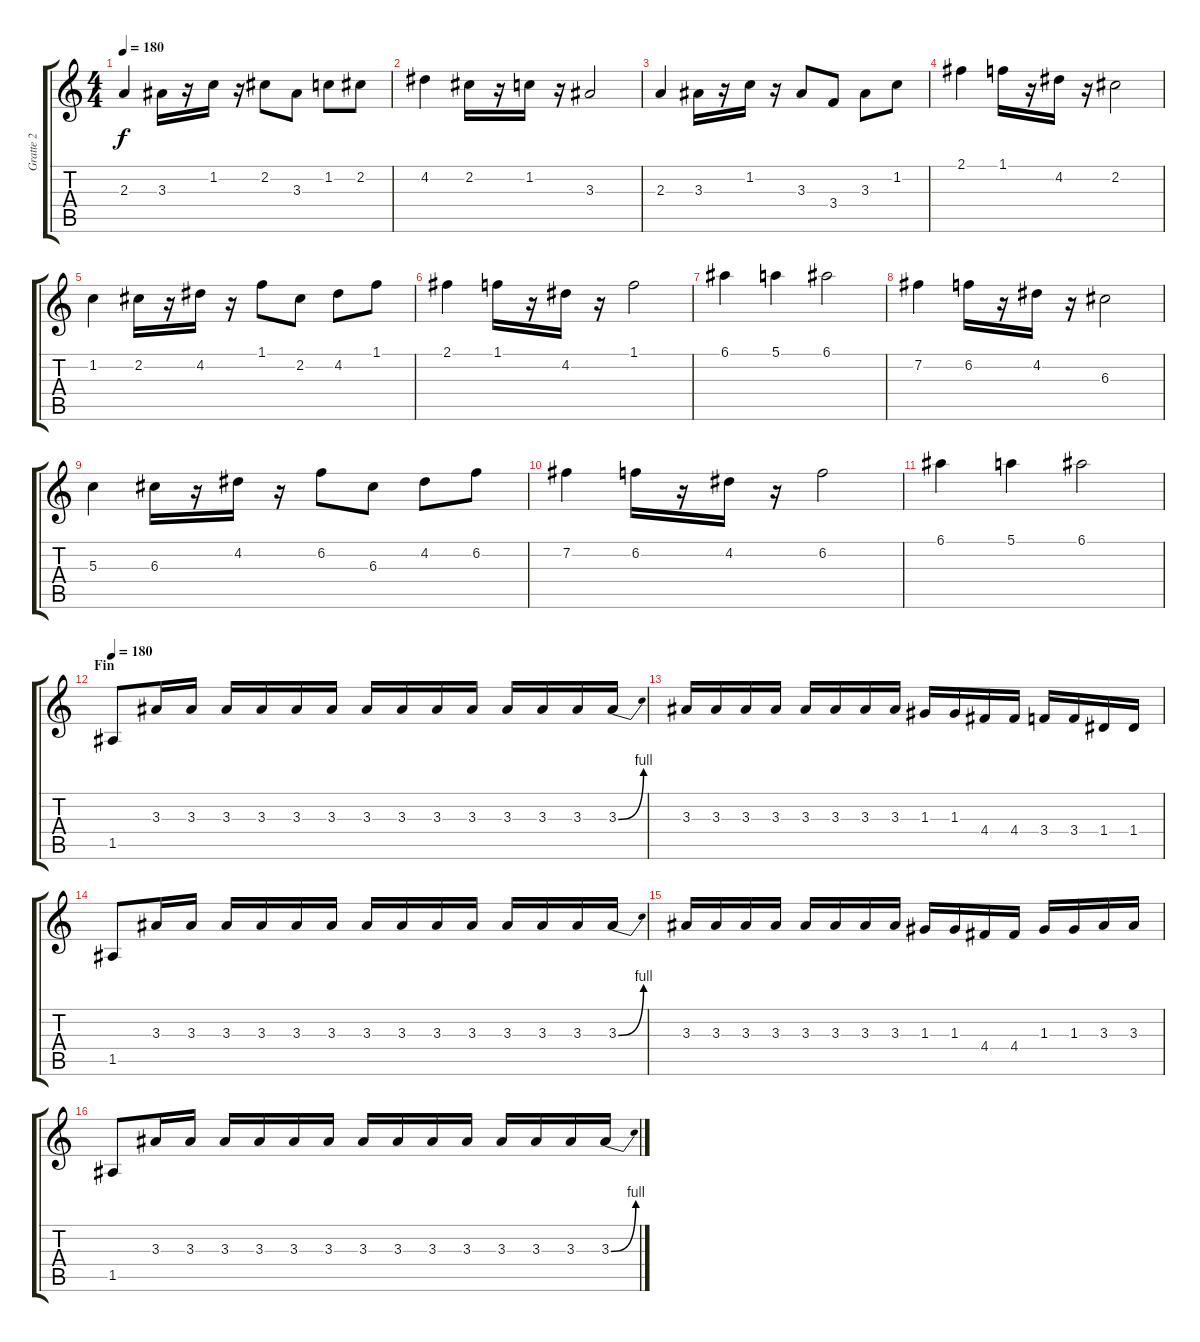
\track ("Gratte 2" "Gratte 2") {instrument overdrivenguitar}
\staff {score tabs}
\tuning (E4 B3 G3 D3 A2 E2) {hide}
\ts (4 4)
\tempo 180
\clef g2
\ks c
2.3.4{dy f} 3.3.16 r.16 1.2.16 r.16 2.2.8 3.3.8 1.2.8 2.2.8 |
4.2.4 2.2.16 r.16 1.2.16 r.16 3.3.2 |
2.3.4 3.3.16 r.16 1.2.16 r.16 3.3.8 3.4.8 3.3.8 1.2.8 |
2.1.4 1.1.16 r.16 4.2.16 r.16 2.2.2 |
1.2.4 2.2.16 r.16 4.2.16 r.16 1.1.8 2.2.8 4.2.8 1.1.8 |
2.1.4 1.1.16 r.16 4.2.16 r.16 1.1.2 |
6.1.4 5.1.4 6.1.2 |
7.2.4 6.2.16 r.16 4.2.16 r.16 6.3.2 |
5.3.4 6.3.16 r.16 4.2.16 r.16 6.2.8 6.3.8 4.2.8 6.2.8 |
7.2.4 6.2.16 r.16 4.2.16 r.16 6.2.2 |
6.1.4 5.1.4 6.1.2 |
\section ("" "Fin")
\tempo 180
1.5.8 3.3.16 3.3.16 3.3.16 3.3.16 3.3.16 3.3.16 3.3.16 3.3.16 3.3.16 3.3.16 3.3.16 3.3.16 3.3.16 3.3{be (bend 0 0 60 4)}.16 |
3.3.16 3.3.16 3.3.16 3.3.16 3.3.16 3.3.16 3.3.16 3.3.16 1.3.16 1.3.16 4.4.16 4.4.16 3.4.16 3.4.16 1.4.16 1.4.16 |
1.5.8 3.3.16 3.3.16 3.3.16 3.3.16 3.3.16 3.3.16 3.3.16 3.3.16 3.3.16 3.3.16 3.3.16 3.3.16 3.3.16 3.3{be (bend 0 0 60 4)}.16 |
3.3.16 3.3.16 3.3.16 3.3.16 3.3.16 3.3.16 3.3.16 3.3.16 1.3.16 1.3.16 4.4.16 4.4.16 1.3.16 1.3.16 3.3.16 3.3.16 |
1.5.8 3.3.16 3.3.16 3.3.16 3.3.16 3.3.16 3.3.16 3.3.16 3.3.16 3.3.16 3.3.16 3.3.16 3.3.16 3.3.16 3.3{be (bend 0 0 60 4)}.16
